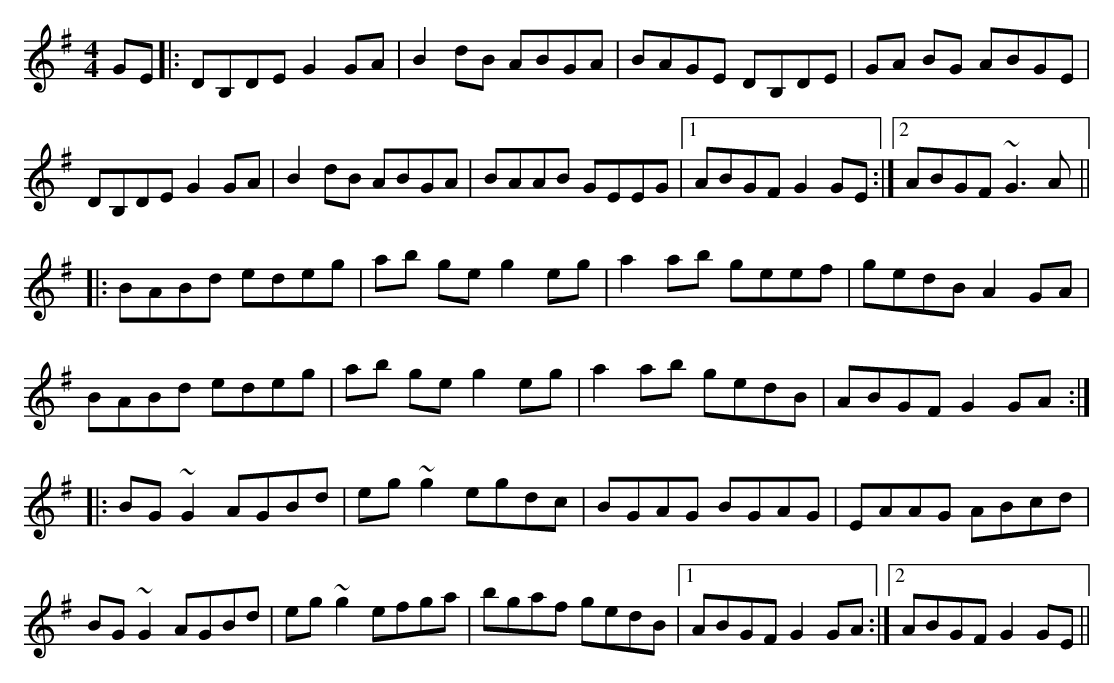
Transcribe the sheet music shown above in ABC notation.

X:1
M:4/4
K:G
GE|:DB,DE G2 GA|B2 dB ABGA|BAGE DB,DE|GA BG ABGE|
DB,DE G2GA|B2 dB ABGA|BAAB GEEG|1 ABGF G2 GE:|2 ABGF ~G3A||
|:BABd edeg|ab ge g2eg|a2 ab geef|gedB A2GA|
BABd edeg|ab ge g2eg|a2 ab gedB|ABGF G2GA:|
|:BG~G2 AGBd|eg~g2 egdc|BGAG BGAG|EAAG ABcd|
BG~G2 AGBd|eg~g2 efga|bgaf gedB|1 ABGF G2GA:|2 ABGF G2 GE||
